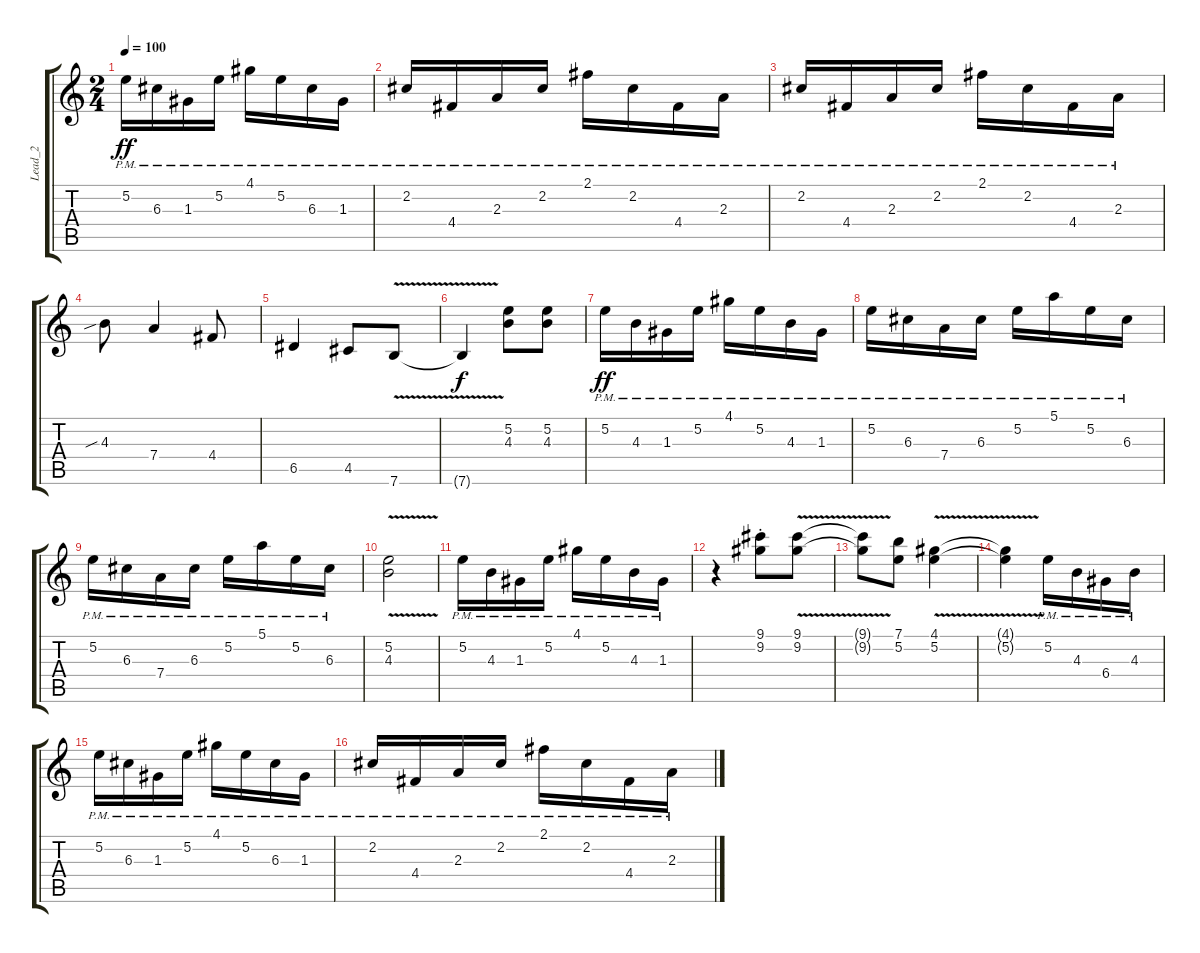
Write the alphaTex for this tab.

\track ("Lead_2" "Lead_2") {instrument acousticguitarsteel}
\staff {score tabs}
\tuning (E4 B3 G3 D3 A2 E2) {hide}
\ts (2 4)
\tempo 100
\clef g2
\ks c
5.2{pm}.16{dy ff} 6.3{pm}.16 1.3{pm}.16 5.2{pm}.16 4.1{pm}.16 5.2{pm}.16 6.3{pm}.16 1.3{pm}.16 |
2.2{pm}.16 4.4{pm}.16 2.3{pm}.16 2.2{pm}.16 2.1{pm}.16 2.2{pm}.16 4.4{pm}.16 2.3{pm}.16 |
2.2{pm}.16 4.4{pm}.16 2.3{pm}.16 2.2{pm}.16 2.1{pm}.16 2.2{pm}.16 4.4{pm}.16 2.3{pm}.16 |
4.3{sib}.8 7.4.4 4.4.8 |
6.5.4 4.5.8 7.6{v}.8 |
7.6{t}.4{dy f} (5.2 4.3).8 (5.2 4.3).8 |
5.2{pm}.16{dy ff} 4.3{pm}.16 1.3{pm}.16 5.2{pm}.16 4.1{pm}.16 5.2{pm}.16 4.3{pm}.16 1.3{pm}.16 |
5.2{pm}.16 6.3{pm}.16 7.4{pm}.16 6.3{pm}.16 5.2{pm}.16 5.1{pm}.16 5.2{pm}.16 6.3{pm}.16 |
5.2{pm}.16 6.3{pm}.16 7.4{pm}.16 6.3{pm}.16 5.2{pm}.16 5.1{pm}.16 5.2{pm}.16 6.3{pm}.16 |
(5.2{v} 4.3{v}).2 |
5.2{pm}.16 4.3{pm}.16 1.3{pm}.16 5.2{pm}.16 4.1{pm}.16 5.2{pm}.16 4.3{pm}.16 1.3{pm}.16 |
r.4 (9.1{st} 9.2{st}).8 (9.1{v} 9.2{v}).8 |
(9.1{t} 9.2{t}).8 (7.1 5.2).8 (4.1{v} 5.2{v}).4 |
(4.1{t} 5.2{t}).4 5.2{pm}.16 4.3{pm}.16 6.4{pm}.16 4.3{pm}.16 |
5.2{pm}.16 6.3{pm}.16 1.3{pm}.16 5.2{pm}.16 4.1{pm}.16 5.2{pm}.16 6.3{pm}.16 1.3{pm}.16 |
2.2{pm}.16 4.4{pm}.16 2.3{pm}.16 2.2{pm}.16 2.1{pm}.16 2.2{pm}.16 4.4{pm}.16 2.3{pm}.16
